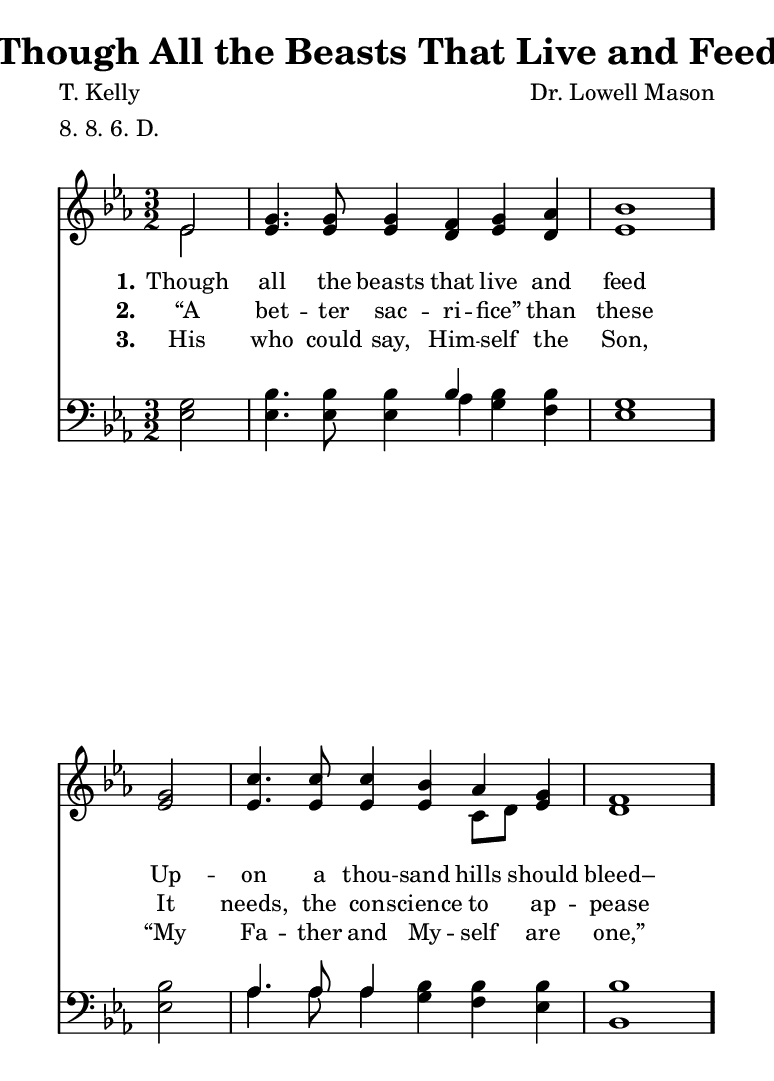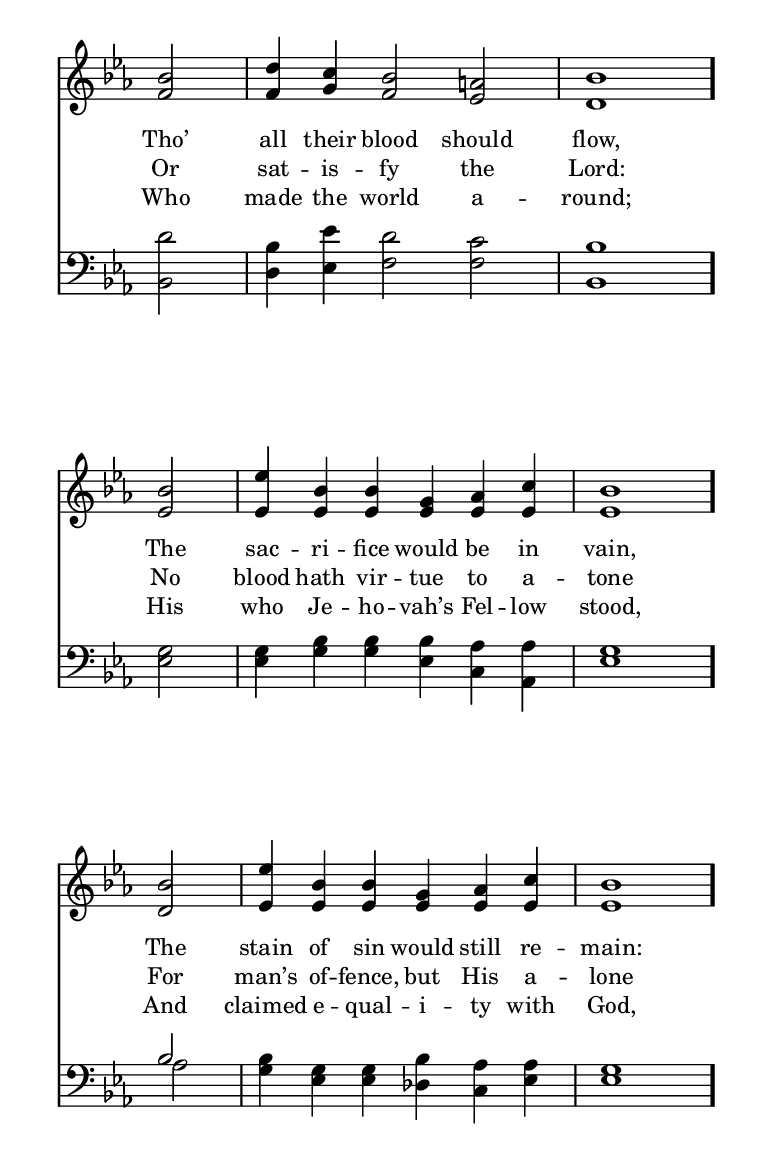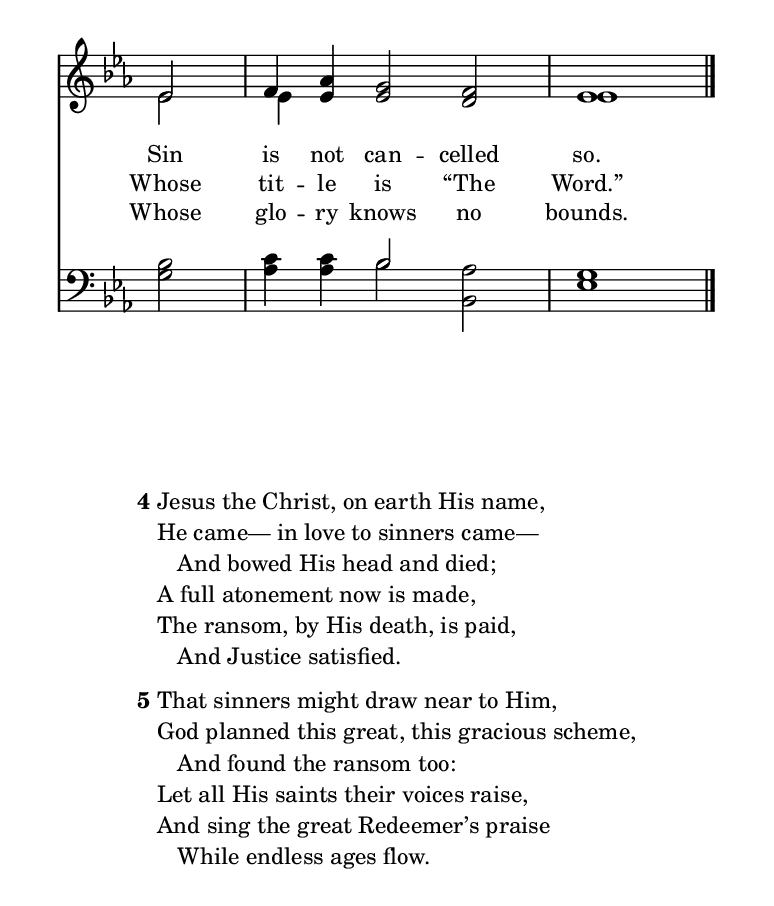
\include "common/global.ily"
\paper {
  \include "common/paper.ily"
  systems-per-page = #(cond (is-eogsized 3) (#t #f))
}

\header{
  %gospel
  hymnnumber = "128"
  title = "Though All the Beasts That Live and Feed"
  tunename = "Meribah"
  meter = "8. 8. 6. D."
  poet = "T. Kelly"
  composer = "Dr. Lowell Mason"
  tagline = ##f
}

% for fermata in MIDI
ta = { \tempo 2=60 }
tb = { \tempo 2=30 }

patternAA = { c2 | c4. c8 c4 c4 c4      c4 | c1 }
patternAB = { c2 | c4. c8 c4 c4 c8[ c8] c4 | c1 }

patternBA = { c2 | c4 c4 c2 c2 | c1 }

patternCA = { c2 | c4 c4 c4 c4 c4 c4 | c1 }

global = {
  \include "common/overrides.ily"
  \override Staff.TimeSignature.style = #'numbered
  \time 3/2
  \override Score.MetronomeMark.transparent = ##t % hide all fermata changes too
  \ta
  \key ees \major
  \partial 2
  \autoBeamOff
}

notesSoprano = {
\global
\relative c' {

  \changePitch \patternAA { ees | g g g f g aes | bes }
  \changePitch \patternAA { g | c c c bes aes g | f } \eogbreak
  \changePitch \patternBA { bes | d c bes a | bes }

  \changePitch \patternCA { bes | ees bes bes g aes c | bes } \eogbreak
  \changePitch \patternCA { bes | ees bes bes g aes c | bes }
  \changePitch \patternBA { ees, | f aes g f | ees }

  \bar "|."

}
}

notesAlto = {
\global
\relative e' {

  \changePitch \patternAA { ees | ees ees ees d ees d | ees }
  \changePitch \patternAB { ees | ees ees ees ees c d ees | d }
  \changePitch \patternBA { f | f g f ees | d }

  \changePitch \patternCA { ees | ees ees ees ees ees ees | ees }
  \changePitch \patternCA { d | ees ees ees ees ees ees | ees }
  \changePitch \patternBA { ees | ees ees ees d | ees }

}
}

notesTenor = {
\global
\relative a {

  \changePitch \patternAA { g | bes bes bes bes bes bes | g }
  \changePitch \patternAA { bes | aes aes aes bes bes bes | bes }
  \changePitch \patternBA { d bes ees d c | bes }

  \changePitch \patternCA { g | g bes bes bes aes aes | g }
  \changePitch \patternCA { bes | bes g g bes aes aes | g }
  \changePitch \patternBA { bes | c c bes aes | g }

}
}

notesBass = {
\global
\relative f {

  \changePitch \patternAA { ees | ees ees ees aes g f | ees }
  \changePitch \patternAA { ees | aes aes aes g f ees | bes }
  \changePitch \patternBA { bes | d ees f f | bes, }

  \changePitch \patternCA { ees | ees g g ees c aes | ees' }
  \changePitch \patternCA { aes | g ees ees des c ees | ees }
  \changePitch \patternBA { g | aes aes bes bes, | ees }

}
}

wordsA = \lyricmode {
\set stanza = "1."

Though all the beasts that live and feed \bar "."
Up -- on a thou -- sand hills should bleed– \bar "."
Tho’ all their blood should flow, \bar "."
The sac -- ri -- fice would be in vain, \bar "."
The stain of sin would still re -- main: \bar "."
Sin is not can -- celled so. \bar "."

}

wordsB = \lyricmode {
\set stanza = "2."

“A bet -- ter sac -- ri -- fice” than these
It needs, the con -- science to ap -- pease
Or sat -- is -- fy the Lord:
No blood hath vir -- tue to a -- tone
For man’s of -- fence, but His a -- lone
Whose tit -- le is “The Word.”

}

wordsC = \lyricmode {
\set stanza = "3."

His who could say, Him -- self the Son,
“My Fa -- ther and My -- self are one,”
Who made the world a -- round;
His who Je -- ho -- vah’s Fel -- low stood,
And claimed e -- qual -- i -- ty with God,
Whose glo -- ry knows no bounds.

}

wordsD = \markuplist {

\line { Jesus the Christ, on earth His name, }
\line { He came— in love to sinners came— }
\line { { \hspace #2 } And bowed His head and died; }
\line { A full atonement now is made, }
\line { The ransom, by His death, is paid, }
\line { { \hspace #2 } And Justice satisfied. }

}

wordsE = \markuplist {

\line { That sinners might draw near to Him, }
\line { God planned this great, this gracious scheme, }
\line { { \hspace #2 } And found the ransom too: }
\line { Let all His saints their voices raise, }
\line { And sing the great Redeemer’s praise }
\line { { \hspace #2 } While endless ages flow. }

}

\score {
  \context ChoirStaff <<
    \context Staff = upper <<
      \set Staff.autoBeaming = ##f
      \set ChoirStaff.systemStartDelimiter = #'SystemStartBar
      \set ChoirStaff.printPartCombineTexts = ##f
      \partcombine #'(2 . 9) \notesSoprano \notesAlto
      \context NullVoice = sopranos { \voiceOne << \notesSoprano >> }
      \context NullVoice = altos { \voiceTwo << \notesAlto >> }
      \context Lyrics = one   \lyricsto sopranos \wordsA
      \context Lyrics = two   \lyricsto sopranos \wordsB
      \context Lyrics = three \lyricsto sopranos \wordsC
    >>
    \context Staff = men <<
      \set Staff.autoBeaming = ##f
      \clef bass
      \set ChoirStaff.printPartCombineTexts = ##f
      \partcombine #'(2 . 9) \notesTenor \notesBass
      \context NullVoice = tenors { \voiceOne << \notesTenor >> }
      \context NullVoice = basses { \voiceTwo << \notesBass >> }
    >>
  >>
  \layout {
    \include "common/layout.ily"
  }
  \midi{
    \include "common/midi.ily"
  }
}

\noPageBreak

\markup { \fill-line { \column {
  \line{ \bold 4 \column { \wordsD } } \combine \null \vspace #0.4
  \line{ \bold 5 \column { \wordsE } } \combine \null \vspace #0.4
} } }

\pageBreak

\version "2.19.49"  % necessary for upgrading to future LilyPond versions.

% vi:set et ts=2 sw=2 ai nocindent syntax=lilypond:
